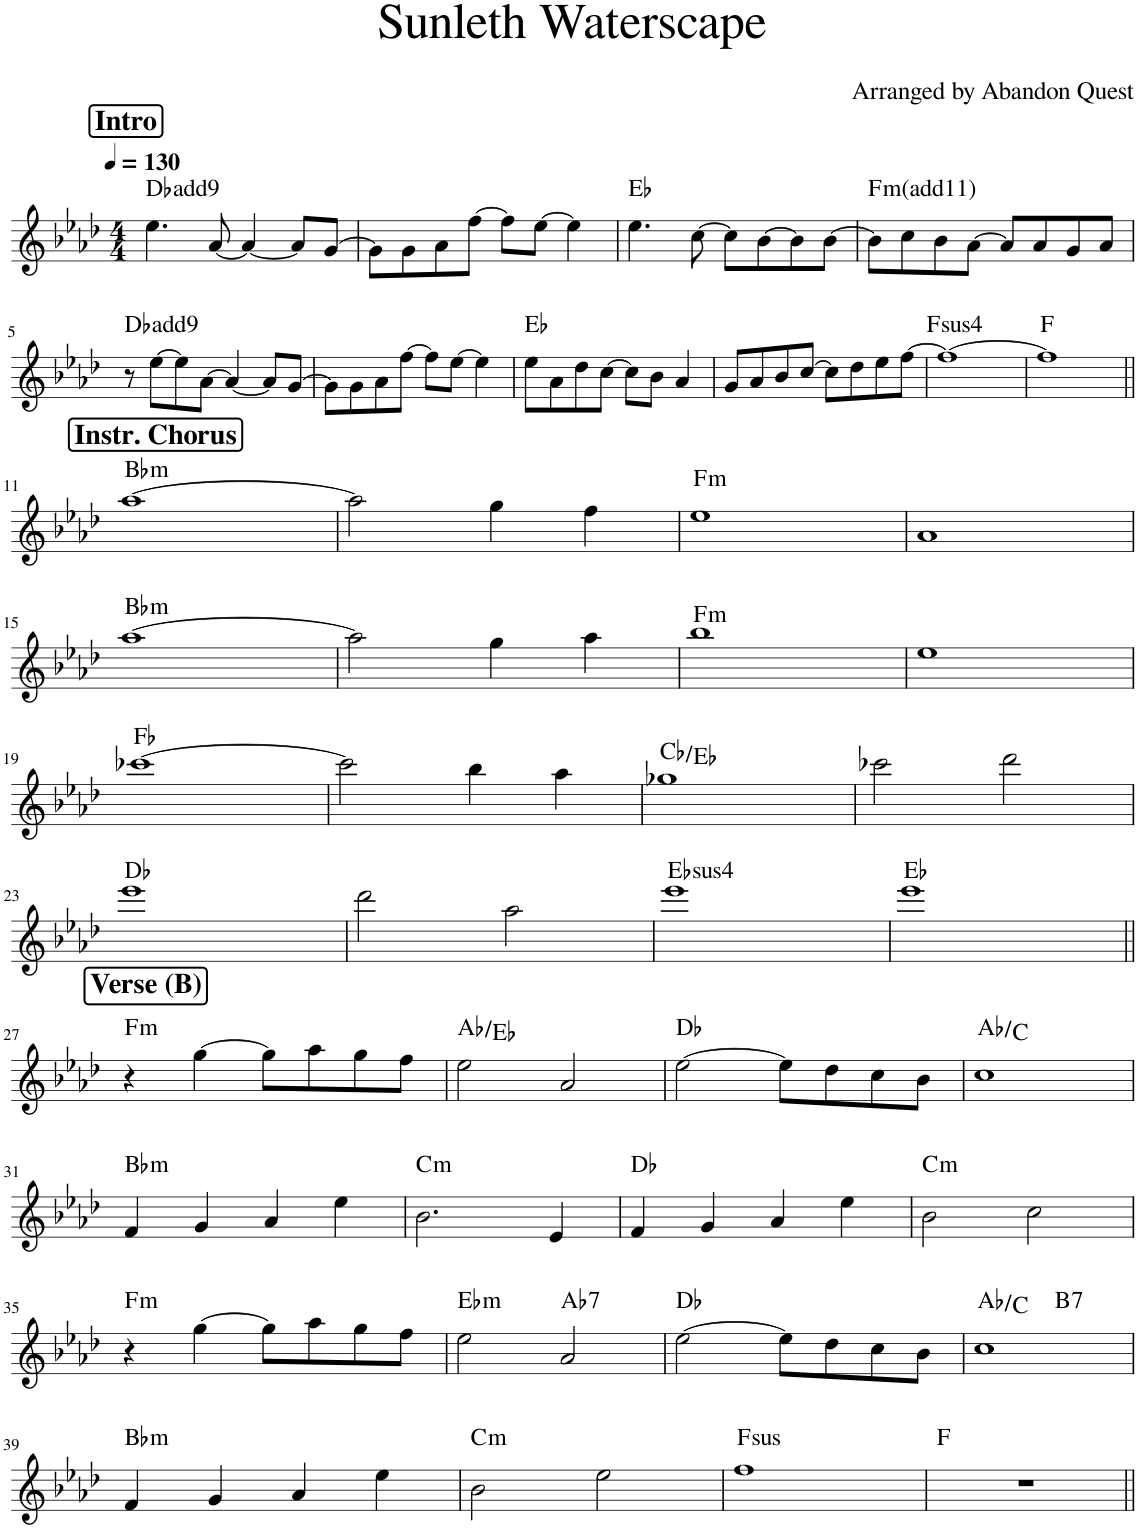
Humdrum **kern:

**kern	**harte
*part1	*part1
*staff1	*
*I"Piano	*
*I'Pno.	*
*clefG2	*
*k[b-e-a-d-]	*
*M4/4	*
*MM130	*
!!LO:REH:place=s1:a:B:cj:fs=14:t=Intro
=1	=1
4.ee-\	Db:maj(9)
[8a-/	.
4a-/_	.
8a-/L]	.
[8g/J	.
=2	=2
8g\L]	.
8g\	.
8a-\	.
[8ff\J	.
8ff\L]	.
[8ee-\J	.
4ee-\]	.
=3	=3
4.ee-\	Eb:maj
[8cc\	.
8cc\L]	.
[8b-\	.
8b-\]	.
[8b-\J	.
=4	=4
!	!LO:H:kt=m
8b-\L]	F:min(11)
8cc\	.
8b-\	.
[8a-\J	.
8a-/L]	.
8a-/	.
8g/	.
8a-/J	.
!!LO:LB:g=z
=5	=5
8r	Db:maj(9)
[8ee-\L	.
8ee-\]	.
[8a-\J	.
4a-/_	.
8a-/L]	.
[8g/J	.
=6	=6
8g\L]	.
8g\	.
8a-\	.
[8ff\J	.
8ff\L]	.
[8ee-\J	.
4ee-\]	.
=7	=7
8ee-\L	Eb:maj
8a-\	.
8dd-\	.
[8cc\J	.
8cc\L]	.
8b-\J	.
4a-/	.
=8	=8
8g/L	.
8a-/	.
8b-/	.
[8cc/J	.
8cc\L]	.
8dd-\	.
8ee-\	.
[8ff\J	.
=9	=9
!	!LO:H:kt=4
1ff_	F:sus4
=10	=10
1ff]	F:maj
!!LO:LB:g=z
!!LO:REH:place=s1:a:B:cj:fs=14:t=Instr. Chorus
=11||	=11||
!	!LO:H:kt=m
[1aa-	Bb:min
=12	=12
2aa-\]	.
4gg\	.
4ff\	.
=13	=13
!	!LO:H:kt=m
1ee-	F:min
=14	=14
1a-	.
!!LO:LB:g=z
=15	=15
!	!LO:H:kt=m
[1aa-	Bb:min
=16	=16
2aa-\]	.
4gg\	.
4aa-\	.
=17	=17
!	!LO:H:kt=m
1bb-	F:min
=18	=18
1ee-	.
!!LO:LB:g=z
=19	=19
[1ccc-X	Fb:maj
=20	=20
2ccc-\]	.
4bb-\	.
4aa-\	.
=21	=21
1gg-X	Cb:maj/3
=22	=22
2ccc-X\	.
2ddd-\	.
!!LO:LB:g=z
=23	=23
1eee-	Db:maj
=24	=24
2ddd-\	.
2aa-\	.
=25	=25
!	!LO:H:kt=4
1eee-	Eb:sus4
=26	=26
1eee-	Eb:maj
!!LO:LB:g=z
!!LO:REH:place=s1:a:B:cj:fs=14:t=Verse (B)
=27||	=27||
!	!LO:H:kt=m
4r	F:min
[4gg\	.
8gg\L]	.
8aa-\	.
8gg\	.
8ff\J	.
=28	=28
2ee-\	Ab:maj/5
2a-/	.
=29	=29
[2ee-\	Db:maj
8ee-\L]	.
8dd-\	.
8cc\	.
8b-\J	.
=30	=30
1cc	Ab:maj/3
!!LO:LB:g=z
=31	=31
!	!LO:H:kt=m
4f/	Bb:min
4g/	.
4a-/	.
4ee-\	.
=32	=32
!	!LO:H:kt=m
2.b-\	C:min
4e-/	.
=33	=33
4f/	Db:maj
4g/	.
4a-/	.
4ee-\	.
=34	=34
!	!LO:H:kt=m
2b-\	C:min
2cc\	.
!!LO:LB:g=z
=35	=35
!	!LO:H:kt=m
4r	F:min
[4gg\	.
8gg\L]	.
8aa-\	.
8gg\	.
8ff\J	.
=36	=36
!	!LO:H:kt=m
2ee-\	Eb:min
!	!LO:H:kt=7
2a-/	Ab:7
=37	=37
[2ee-\	Db:maj
8ee-\L]	.
8dd-\	.
8cc\	.
8b-\J	.
=38	=38
*^	*
1cc	2ryy	Ab:maj/3
!	!	!LO:H:kt=7
.	2ryy	B:7
!!LO:LB:g=z	!!
=39	=39	=39
!	!	!LO:H:kt=m
*v	*v	*
4f/	Bb:min
4g/	.
4a-/	.
4ee-\	.
=40	=40
!	!LO:H:kt=m
2b-\	C:min
2ee-\	.
=41	=41
!	!LO:H:kt=sus
1ff	F:sus4
=42	=42
1r	F:maj
=||	=||
*-	*-
